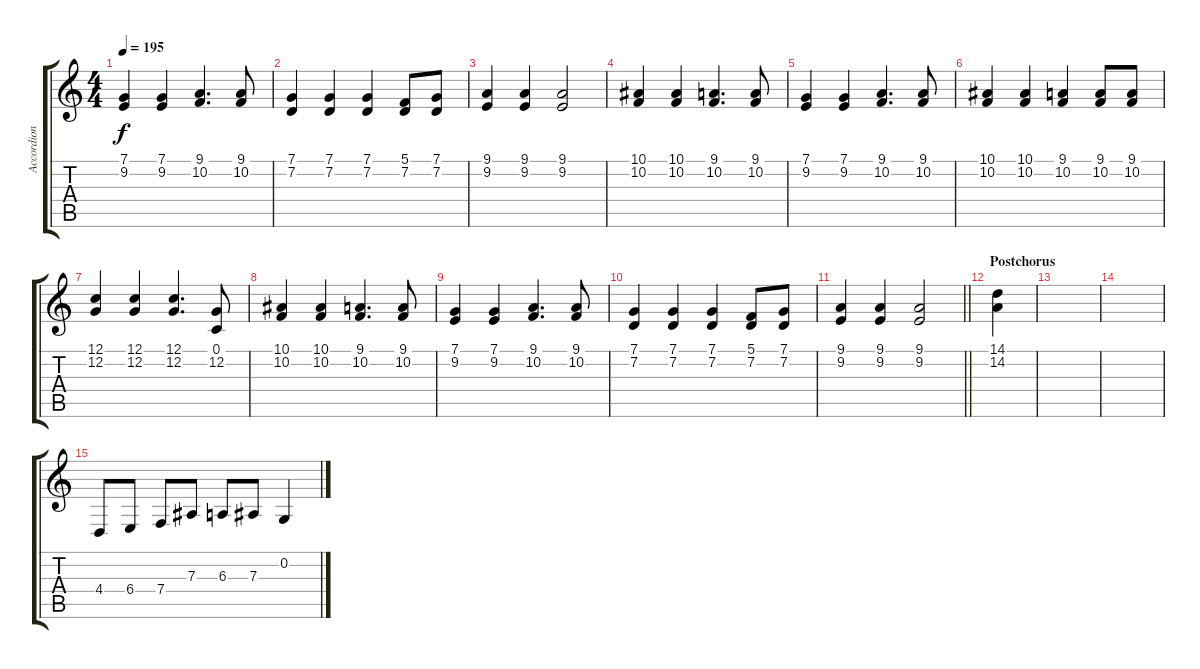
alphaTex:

\track ("Accordion" "Accordion") {instrument accordion}
\staff {score tabs}
\tuning (C4 G3 Eb3 Bb2 F2 C2) {hide}
\ts (4 4)
\tempo 195
\clef g2
\ks c
(7.1 9.2).4{dy f} (7.1 9.2).4 (9.1 10.2).4{d} (9.1 10.2).8 |
(7.1 7.2).4 (7.1 7.2).4 (7.1 7.2).4 (5.1 7.2).8 (7.1 7.2).8 |
(9.1 9.2).4 (9.1 9.2).4 (9.1 9.2).2 |
(10.1 10.2).4 (10.1 10.2).4 (9.1 10.2).4{d} (9.1 10.2).8 |
(7.1 9.2).4 (7.1 9.2).4 (9.1 10.2).4{d} (9.1 10.2).8 |
(10.1 10.2).4 (10.1 10.2).4 (9.1 10.2).4 (9.1 10.2).8 (9.1 10.2).8 |
(12.1 12.2).4 (12.1 12.2).4 (12.1 12.2).4{d} (0.1 12.2).8 |
(10.1 10.2).4 (10.1 10.2).4 (9.1 10.2).4{d} (9.1 10.2).8 |
(7.1 9.2).4 (7.1 9.2).4 (9.1 10.2).4{d} (9.1 10.2).8 |
(7.1 7.2).4 (7.1 7.2).4 (7.1 7.2).4 (5.1 7.2).8 (7.1 7.2).8 |
\barLineRight lightlight
(9.1 9.2).4 (9.1 9.2).4 (9.1 9.2).2 |
\section ("" "Postchorus")
(14.1 14.2).4 |
|
|
4.4.8 6.4.8 7.4.8 7.3.8 6.3.8 7.3.8 0.2.4
